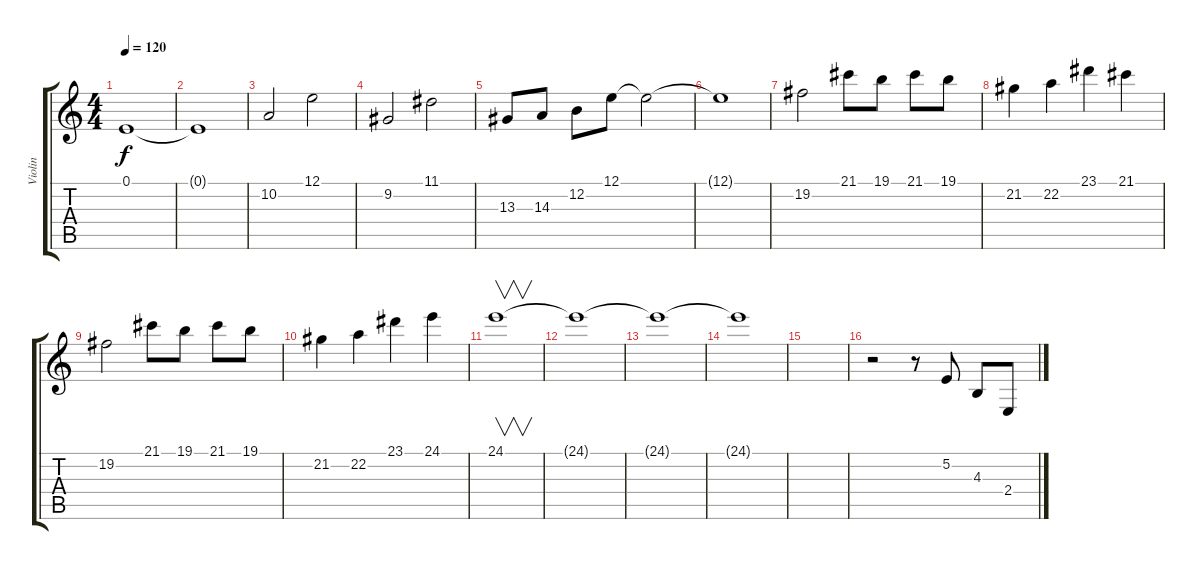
\track ("Violin" "Violin") {instrument violin}
\staff {score tabs}
\tuning (E4 B3 G3 D3 A2 E2) {hide}
\ts (4 4)
\tempo 120
\clef g2
\ks c
0.1.1{dy f} |
0.1{t}.1 |
10.2.2 12.1.2 |
9.2.2 11.1.2 |
13.3.8 14.3.8 12.2.8 12.1.8 12.1{t}.2 |
12.1{t}.1 |
19.2.2 21.1.8 19.1.8 21.1.8 19.1.8 |
21.2.4 22.2.4 23.1.4 21.1.4 |
19.2.2 21.1.8 19.1.8 21.1.8 19.1.8 |
21.2.4 22.2.4 23.1.4 24.1.4 |
24.1.1{v} |
24.1{t}.1 |
24.1{t}.1 |
24.1{t}.1 |
|
r.2 r.8 5.2.8 4.3.8 2.4.8
